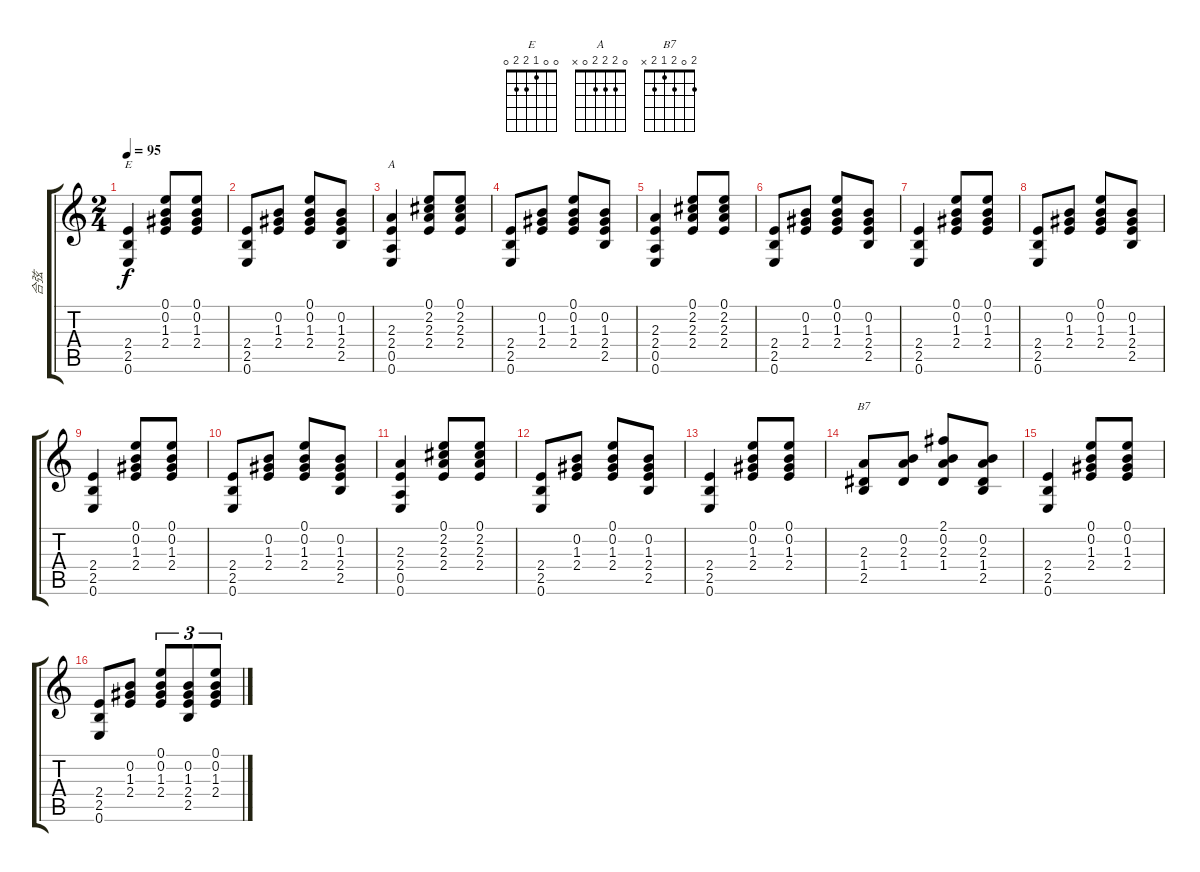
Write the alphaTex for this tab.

\track ("合弦" "合弦") {instrument acousticguitarnylon}
\staff {score tabs}
\tuning (E4 B3 G3 D3 A2 E2) {hide}
\chord ("E" 0 0 1 2 2 0)
\chord ("A" 0 2 2 2 0 x)
\chord ("B7" 2 0 2 1 2 x)
\ts (2 4)
\tempo 95
\clef g2
\ks c
(2.4 2.5 0.6).4{ch "E" dy f} (0.1 0.2 1.3 2.4).8 (0.1 0.2 1.3 2.4).8 |
(2.4 2.5 0.6).8 (0.2 1.3 2.4).8 (0.1 0.2 1.3 2.4).8 (0.2 1.3 2.4 2.5).8 |
(2.3 2.4 0.5 0.6).4{ch "A"} (0.1 2.2 2.3 2.4).8 (0.1 2.2 2.3 2.4).8 |
(2.4 2.5 0.6).8 (0.2 1.3 2.4).8 (0.1 0.2 1.3 2.4).8 (0.2 1.3 2.4 2.5).8 |
(2.3 2.4 0.5 0.6).4 (0.1 2.2 2.3 2.4).8 (0.1 2.2 2.3 2.4).8 |
(2.4 2.5 0.6).8 (0.2 1.3 2.4).8 (0.1 0.2 1.3 2.4).8 (0.2 1.3 2.4 2.5).8 |
(2.4 2.5 0.6).4 (0.1 0.2 1.3 2.4).8 (0.1 0.2 1.3 2.4).8 |
(2.4 2.5 0.6).8 (0.2 1.3 2.4).8 (0.1 0.2 1.3 2.4).8 (0.2 1.3 2.4 2.5).8 |
(2.4 2.5 0.6).4 (0.1 0.2 1.3 2.4).8 (0.1 0.2 1.3 2.4).8 |
(2.4 2.5 0.6).8 (0.2 1.3 2.4).8 (0.1 0.2 1.3 2.4).8 (0.2 1.3 2.4 2.5).8 |
(2.3 2.4 0.5 0.6).4 (0.1 2.2 2.3 2.4).8 (0.1 2.2 2.3 2.4).8 |
(2.4 2.5 0.6).8 (0.2 1.3 2.4).8 (0.1 0.2 1.3 2.4).8 (0.2 1.3 2.4 2.5).8 |
(2.4 2.5 0.6).4 (0.1 0.2 1.3 2.4).8 (0.1 0.2 1.3 2.4).8 |
(2.3 1.4 2.5).8{ch "B7"} (0.2 2.3 1.4).8 (2.1 0.2 2.3 1.4).8 (0.2 2.3 1.4 2.5).8 |
(2.4 2.5 0.6).4 (0.1 0.2 1.3 2.4).8 (0.1 0.2 1.3 2.4).8 |
(2.4 2.5 0.6).8 (0.2 1.3 2.4).8 (0.1 0.2 1.3 2.4).8{tu (3 2)} (0.2 1.3 2.4 2.5).8{tu (3 2)} (0.1 0.2 1.3 2.4).8{tu (3 2)}
